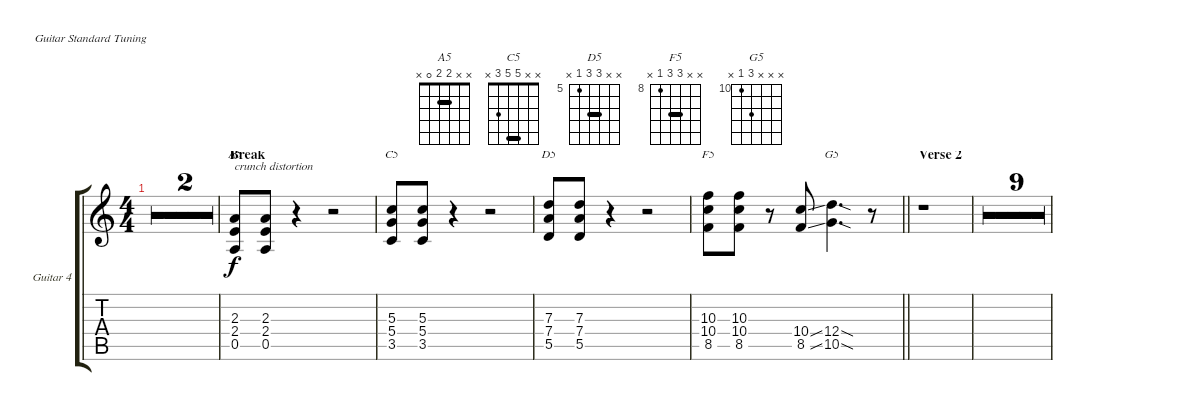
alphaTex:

\defaultSystemsLayout 4
\bracketExtendMode groupsimilarinstruments
\useSystemSignSeparator
\multiBarRest
\multiTrackTrackNamePolicy allsystems
\firstSystemTrackNameMode fullname
\firstSystemTrackNameOrientation horizontal
\otherSystemsTrackNameOrientation horizontal
\defaultBarNumberDisplay FirstOfSystem
\track ("Guitar 4" "Gtr. 4") {multiBarRest instrument overdrivenguitar}
\staff {score tabs}
\tuning (E4 B3 G3 D3 A2 E2)
\chord ("A5" x x 2 2 0 x) {barre 2}
\chord ("C5" x x 5 5 3 x) {barre 5}
\chord ("D5" x x 7 7 5 x) {firstfret 5 barre 7}
\chord ("F5" x x 10 10 8 x) {firstfret 8 barre 10}
\chord ("G5" x x x 12 10 x) {firstfret 10}
\ts (4 4)
\tempo 119
\clef g2
\ks aminor
r.1{dy f} |
\barLineRight lightlight
r.1 |
\section ("" "Break")
(0.5 2.4 2.3).8{ch "A5" txt "crunch distortion"} (0.5 2.4 2.3).8 r.4 r.2 |
(3.5 5.4 5.3).8{ch "C5"} (3.5 5.4 5.3).8 r.4 r.2 |
(5.5 7.4 7.3).8{ch "D5"} (5.5 7.4 7.3).8 r.4 r.2 |
\barLineRight lightlight
(8.5 10.4 10.3).8{ch "F5"} (8.5 10.4 10.3).8 r.8 (8.5{ss} 10.4{ss}).8 (12.4{sod} 10.5{sod}).4{d ch "G5"} r.8 |
\section ("" "Verse 2")
r.1 |
r.1 |
r.1 |
r.1 |
r.1 |
r.1 |
r.1 |
r.1 |
r.1 |
r.1
